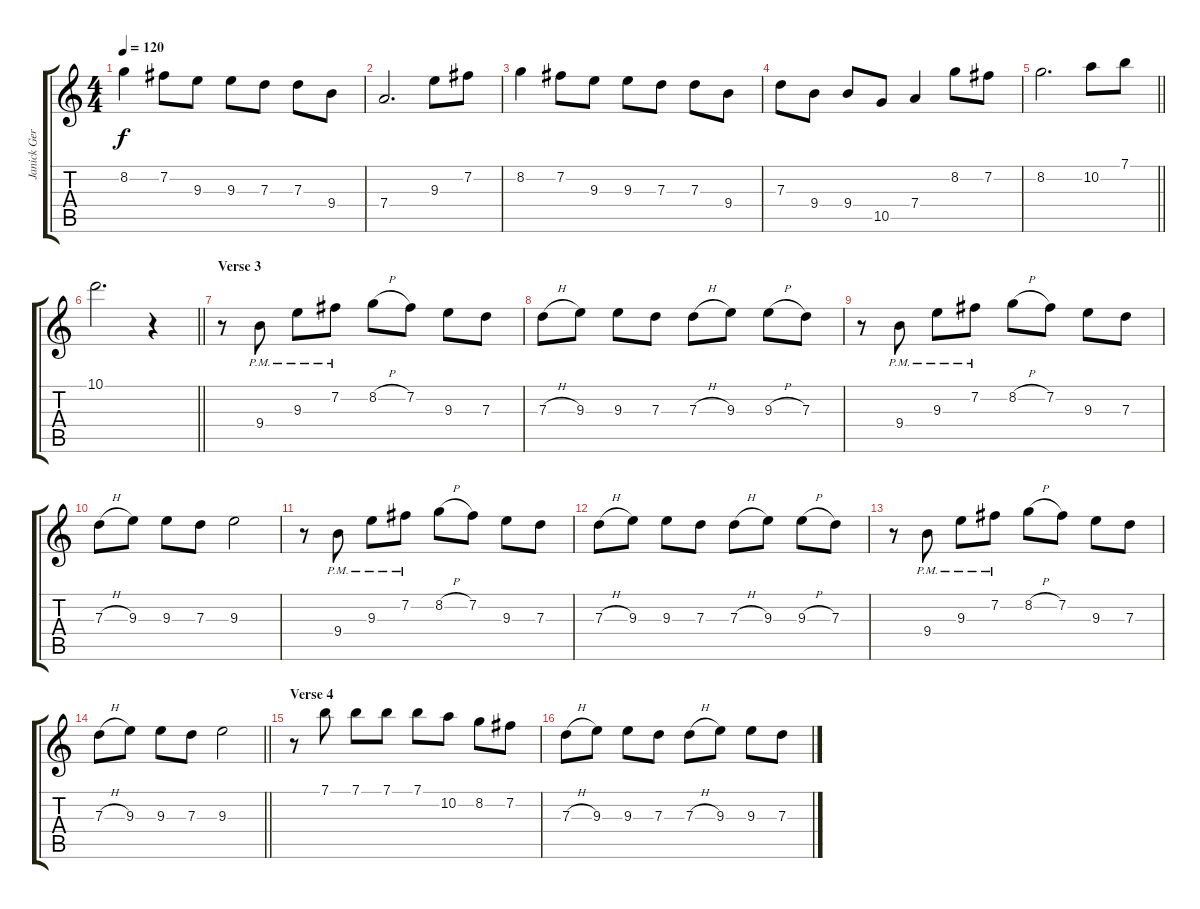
\track ("Janick Gers" "Janick Ger") {instrument overdrivenguitar}
\staff {score tabs}
\tuning (E4 B3 G3 D3 A2 E2) {hide}
\ts (4 4)
\tempo 120
\clef g2
\ks c
8.2.4{dy f} 7.2.8 9.3.8 9.3.8 7.3.8 7.3.8 9.4.8 |
7.4.2{d} 9.3.8 7.2.8 |
8.2.4 7.2.8 9.3.8 9.3.8 7.3.8 7.3.8 9.4.8 |
7.3.8 9.4.8 9.4.8 10.5.8 7.4.4 8.2.8 7.2.8 |
\barLineRight lightlight
8.2.2{d} 10.2.8 7.1.8 |
\barLineRight lightlight
10.1.2{d} r.4 |
\section ("" "Verse 3")
r.8 9.4{pm}.8 9.3{pm}.8 7.2{pm}.8 8.2{h}.8 7.2.8 9.3.8 7.3.8 |
7.3{h}.8 9.3.8 9.3.8 7.3.8 7.3{h}.8 9.3.8 9.3{h}.8 7.3.8 |
r.8 9.4{pm}.8 9.3{pm}.8 7.2{pm}.8 8.2{h}.8 7.2.8 9.3.8 7.3.8 |
7.3{h}.8 9.3.8 9.3.8 7.3.8 9.3.2 |
r.8 9.4{pm}.8 9.3{pm}.8 7.2{pm}.8 8.2{h}.8 7.2.8 9.3.8 7.3.8 |
7.3{h}.8 9.3.8 9.3.8 7.3.8 7.3{h}.8 9.3.8 9.3{h}.8 7.3.8 |
r.8 9.4{pm}.8 9.3{pm}.8 7.2{pm}.8 8.2{h}.8 7.2.8 9.3.8 7.3.8 |
\barLineRight lightlight
7.3{h}.8 9.3.8 9.3.8 7.3.8 9.3.2 |
\section ("" "Verse 4")
r.8 7.1.8 7.1.8 7.1.8 7.1.8 10.2.8 8.2.8 7.2.8 |
7.3{h}.8 9.3.8 9.3.8 7.3.8 7.3{h}.8 9.3.8 9.3.8 7.3.8
